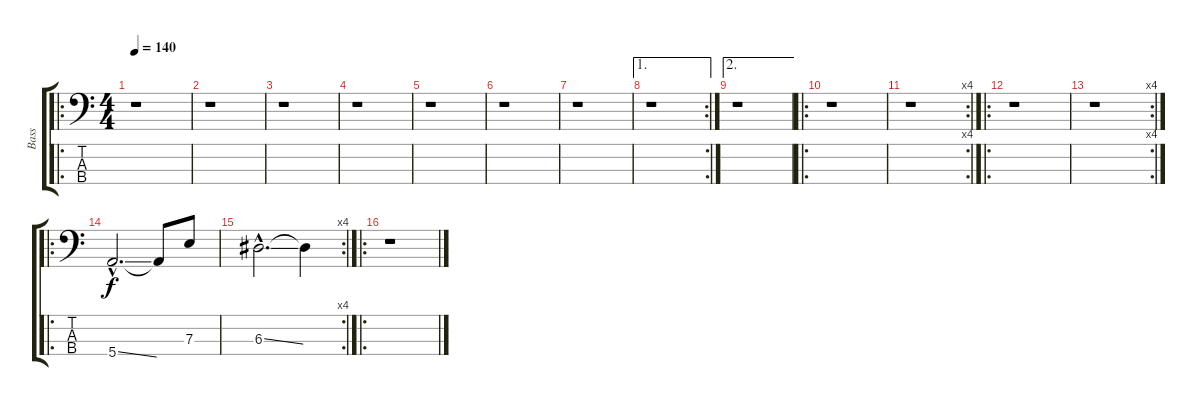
\track ("Bass" "Bass") {instrument electricbasspick}
\staff {score tabs}
\tuning (G2 D2 A1 E1) {hide}
\ro
\ts (4 4)
\tempo 140
\clef f4
\ks c
r.1{dy f instrument electricbasspick} |
r.1 |
r.1 |
r.1 |
r.1 |
r.1 |
r.1 |
\ae 1
\rc 2
r.1 |
\ae 2
r.1 |
\ro
r.1 |
\rc 4
r.1 |
\ro
r.1 |
\rc 4
r.1 |
\ro
5.4{ss hac}.2{d} 5.4{t}.8 7.3.8 |
\rc 4
6.3{ss hac}.2{d} 6.3{t}.4 |
\ro
r.1
